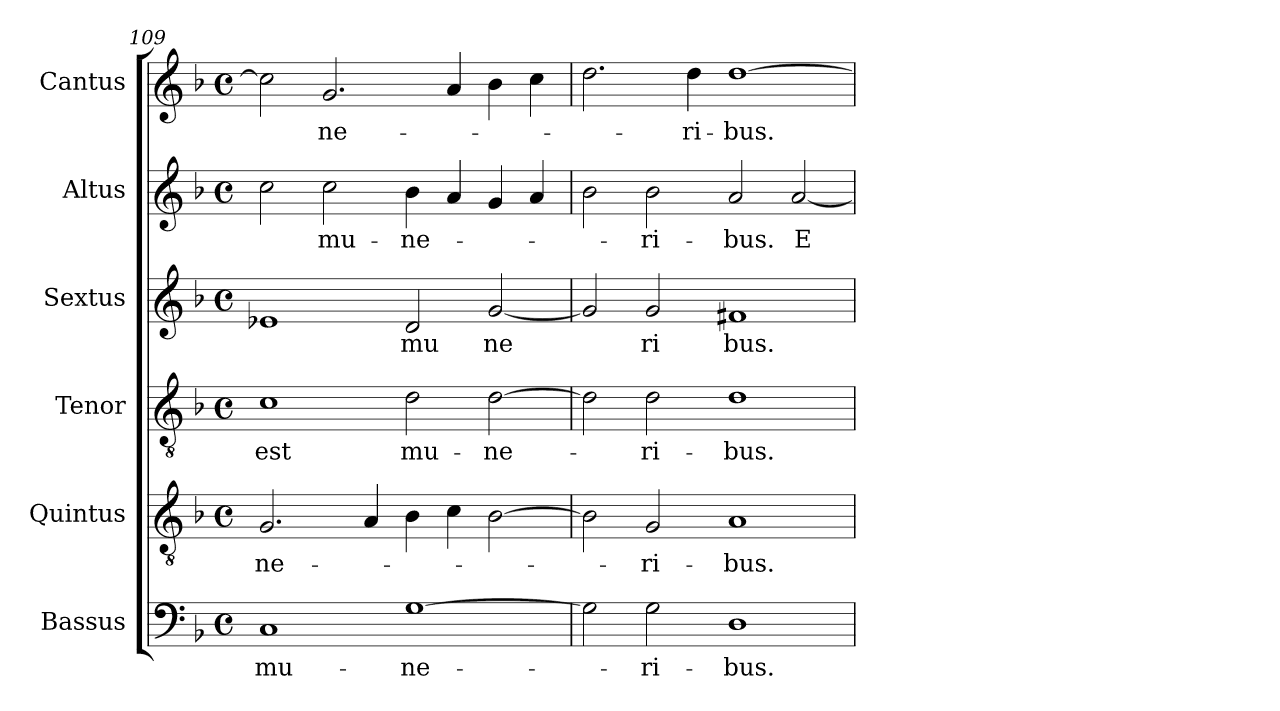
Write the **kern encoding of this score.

**kern	**text	**kern	**text	**kern	**text	**kern	**text	**kern	**text	**kern	**text
*part6	*part6	*part5	*part5	*part4	*part4	*part3	*part3	*part2	*part2	*part1	*part1
*staff6	*staff6	*staff5	*staff5	*staff4	*staff4	*staff3	*staff3	*staff2	*staff2	*staff1	*staff1
*I"Bassus	*	*I"Quintus	*	*I"Tenor	*	*I"Sextus	*	*I"Altus	*	*I"Cantus	*
*clefF4	*	*clefGv2	*	*clefGv2	*	*clefG2	*	*clefG2	*	*clefG2	*
*k[b-]	*	*k[b-]	*	*k[b-]	*	*k[b-]	*	*k[b-]	*	*k[b-]	*
*F:	*	*F:	*	*F:	*	*F:	*	*F:	*	*F:	*
*M4/4	*	*M4/4	*	*M4/4	*	*M4/4	*	*M4/4	*	*M4/4	*
*met(c)	*	*met(c)	*	*met(c)	*	*met(c)	*	*met(c)	*	*met(c)	*
=109	=109	=109	=109	=109	=109	=109	=109	=109	=109	=109	=109
!	!LO:LY:b:cj	!	!LO:LY:b:cj	!	!LO:LY:b:cj	!	!	!	!	!	!
1C	mu-	2.G/	-ne-	1c	est	1e-X	.	2cc\	.	2cc\]	.
!	!	!	!	!	!	!	!	!	!LO:LY:b:cj	!	!LO:LY:b:cj
.	.	.	.	.	.	.	.	2cc\	mu-	2.g/	-ne-
.	.	4A/	.	.	.	.	.	.	.	.	.
!	!LO:LY:b:cj	!	!	!	!LO:LY:b:cj	!	!LO:LY:b:cj	!	!LO:LY:b:cj	!	!
[>1G	-ne-	4B-\	.	2d\	mu-	2d/	mu	4b-\	-ne-	.	.
.	.	4c\	.	.	.	.	.	4a/	.	4a/	.
!	!	!	!	!	!LO:LY:b:cj	!	!LO:LY:b:cj	!	!	!	!
.	.	[>2B-\	.	[>2d\	-ne-	[<2g/	ne	4g/	.	4b-\	.
.	.	.	.	.	.	.	.	4a/	.	4cc\	.
=110	=110	=110	=110	=110	=110	=110	=110	=110	=110	=110	=110
2G\]	.	2B-\]	.	2d\]	.	2g/]	.	2b-\	.	2.dd\	.
!	!LO:LY:b:cj	!	!LO:LY:b:cj	!	!LO:LY:b:cj	!	!LO:LY:b:cj	!	!LO:LY:b:cj	!	!
2G\	-ri-	2G/	-ri-	2d\	-ri-	2g/	ri	2b-\	-ri-	.	.
!	!	!	!	!	!	!	!	!	!	!	!LO:LY:b:cj
.	.	.	.	.	.	.	.	.	.	4dd\	-ri-
!	!LO:LY:b:cj	!	!LO:LY:b:cj	!	!LO:LY:b:cj	!	!LO:LY:b:cj	!	!LO:LY:b:cj	!	!LO:LY:b
1D	-bus.	1A	-bus.	1d	-bus.	1f#X	bus.	2a/	-bus.	[>1dd	-bus.
!	!	!	!	!	!	!	!	!	!LO:LY:b:cj	!	!
.	.	.	.	.	.	.	.	[<2a/	E-	.	.
=	=	=	=	=	=	=	=	=	=	=	=
*-	*-	*-	*-	*-	*-	*-	*-	*-	*-	*-	*-
